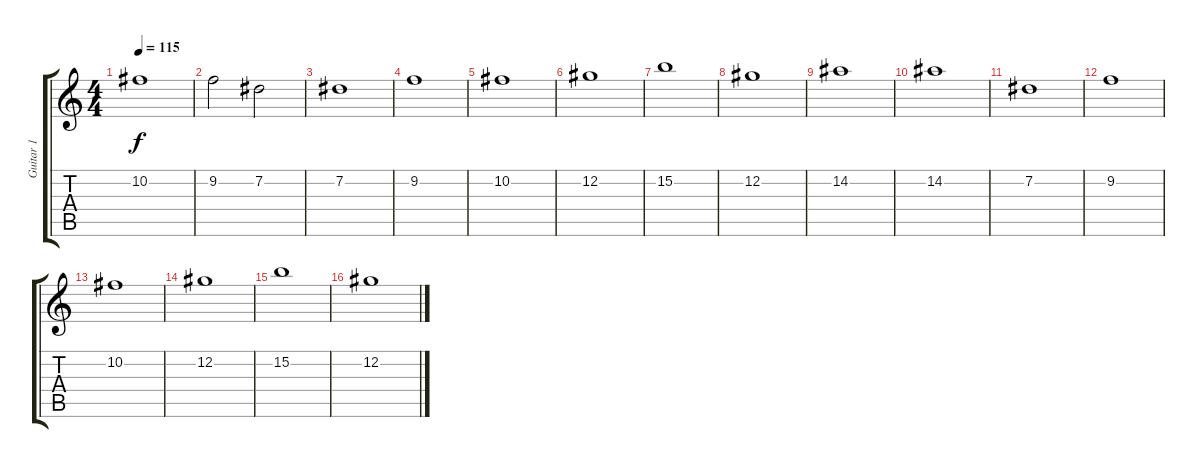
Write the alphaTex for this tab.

\track ("Guitar 1" "Guitar 1") {instrument distortionguitar}
\staff {score tabs}
\tuning (Db4 Ab3 E3 B2 Gb2 B1) {hide}
\ts (4 4)
\tempo 115
\clef g2
\ks c
10.2.1{dy f} |
9.2.2 7.2.2 |
7.2.1 |
9.2.1 |
10.2.1 |
12.2.1 |
15.2.1 |
12.2.1 |
14.2.1 |
14.2.1 |
7.2.1 |
9.2.1 |
10.2.1 |
12.2.1 |
15.2.1 |
12.2.1
